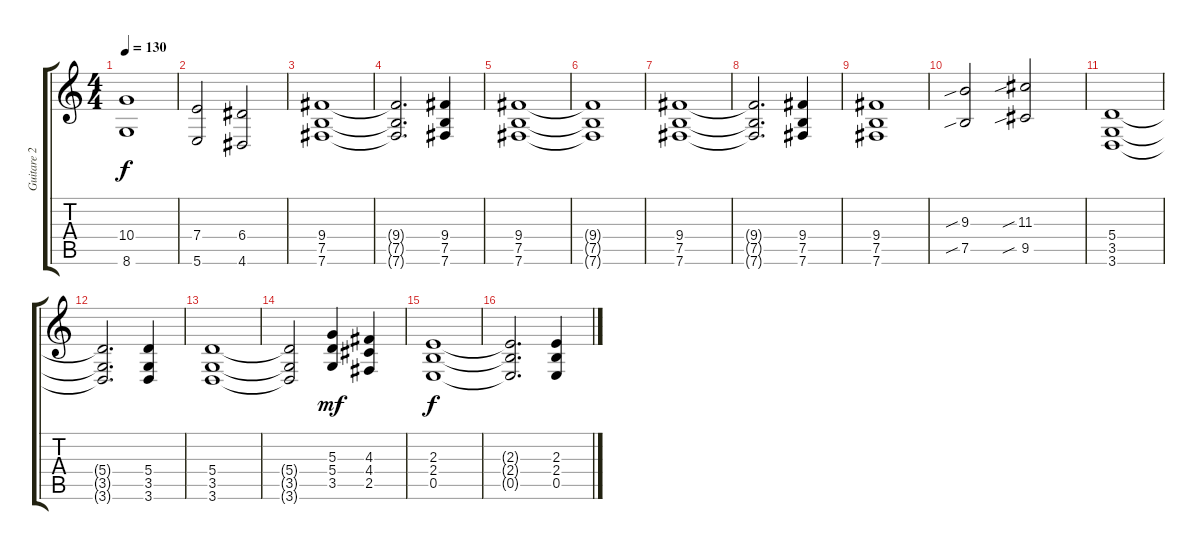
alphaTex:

\track ("Guitare 2" "Guitare 2") {instrument distortionguitar}
\staff {score tabs}
\tuning (B3 Gb3 D3 A2 E2 B1) {hide}
\ts (4 4)
\tempo 130
\clef g2
\ks c
(10.4 8.6).1{dy f} |
(7.4 5.6).2 (6.4 4.6).2 |
(9.4 7.5 7.6).1 |
(9.4{t} 7.5{t} 7.6{t}).2{d} (9.4 7.5 7.6).4 |
(9.4 7.5 7.6).1 |
(9.4{t} 7.5{t} 7.6{t}).1 |
(9.4 7.5 7.6).1 |
(9.4{t} 7.5{t} 7.6{t}).2{d} (9.4 7.5 7.6).4 |
(9.4 7.5 7.6).1 |
(9.3{sib} 7.5{sib}).2 (11.3{sib} 9.5{sib}).2 |
(5.4 3.5 3.6).1 |
(5.4{t} 3.5{t} 3.6{t}).2{d} (5.4 3.5 3.6).4 |
(5.4 3.5 3.6).1 |
(5.4{t} 3.5{t} 3.6{t}).2 (5.3 5.4 3.5).4{dy mf} (4.3 4.4 2.5).4 |
(2.3 2.4 0.5).1{dy f} |
(2.3{t} 2.4{t} 0.5{t}).2{d} (2.3 2.4 0.5).4
